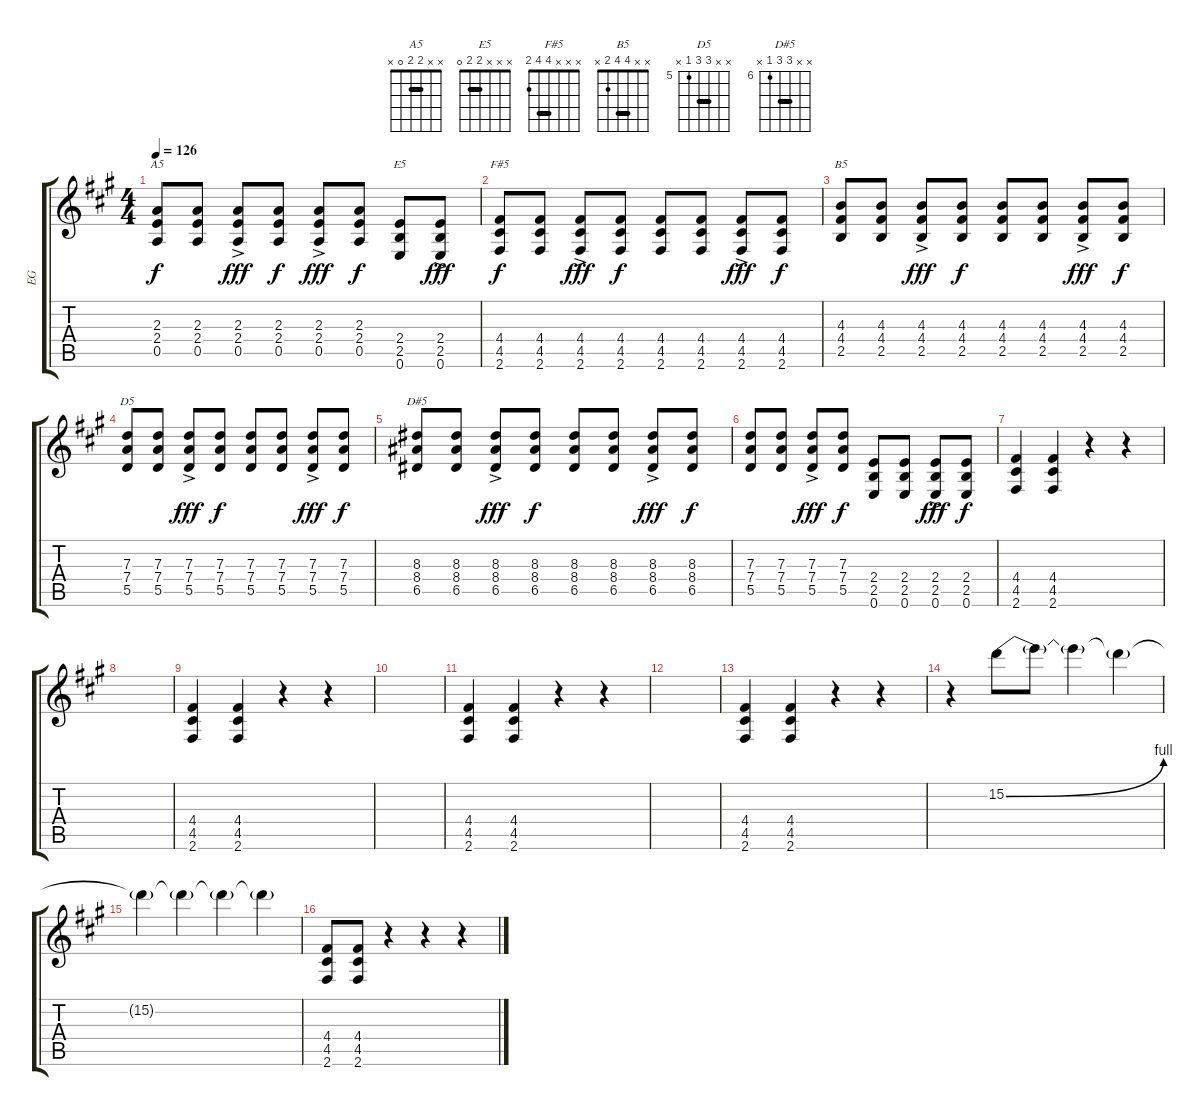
\track ("EG" "EG") {instrument overdrivenguitar}
\staff {score tabs}
\tuning (E4 B3 G3 D3 A2 E2) {hide}
\chord ("A5" x x 2 2 0 x) {barre 2}
\chord ("E5" x x x 2 2 0) {barre 2}
\chord ("F#5" x x x 4 4 2) {barre 4}
\chord ("B5" x x 4 4 2 x) {barre 4}
\chord ("D5" x x 7 7 5 x) {firstfret 5 barre 7}
\chord ("D#5" x x 8 8 6 x) {firstfret 6 barre 8}
\ts (4 4)
\tempo 126
\clef g2
\ks f#minor
(2.3 2.4 0.5).8{ch "A5" dy f} (2.3 2.4 0.5).8 (2.3{ac} 2.4{ac} 0.5{ac}).8{dy fff} (2.3 2.4 0.5).8{dy f} (2.3{ac} 2.4{ac} 0.5{ac}).8{dy fff} (2.3 2.4 0.5).8{dy f} (2.4 2.5 0.6).8{ch "E5"} (2.4{ac} 2.5{ac} 0.6{ac}).8{dy fff} |
(4.4 4.5 2.6).8{ch "F#5" dy f} (4.4 4.5 2.6).8 (4.4{ac} 4.5{ac} 2.6{ac}).8{dy fff} (4.4 4.5 2.6).8{dy f} (4.4 4.5 2.6).8 (4.4 4.5 2.6).8 (4.4{ac} 4.5{ac} 2.6{ac}).8{dy fff} (4.4 4.5 2.6).8{dy f} |
(4.3 4.4 2.5).8{ch "B5"} (4.3 4.4 2.5).8 (4.3 4.4{ac} 2.5{ac}).8{dy fff} (4.3 4.4 2.5).8{dy f} (4.3 4.4 2.5).8 (4.3 4.4 2.5).8 (4.3 4.4{ac} 2.5{ac}).8{dy fff} (4.3 4.4 2.5).8{dy f} |
(7.3 7.4 5.5).8{ch "D5"} (7.3 7.4 5.5).8 (7.3 7.4{ac} 5.5{ac}).8{dy fff} (7.3 7.4 5.5).8{dy f} (7.3 7.4 5.5).8 (7.3 7.4 5.5).8 (7.3 7.4{ac} 5.5{ac}).8{dy fff} (7.3 7.4 5.5).8{dy f} |
(8.3 8.4 6.5).8{ch "D#5"} (8.3 8.4 6.5).8 (8.3{ac} 8.4{ac} 6.5{ac}).8{dy fff} (8.3 8.4 6.5).8{dy f} (8.3 8.4 6.5).8 (8.3 8.4 6.5).8 (8.3{ac} 8.4{ac} 6.5{ac}).8{dy fff} (8.3 8.4 6.5).8{dy f} |
(7.3 7.4 5.5).8 (7.3 7.4 5.5).8 (7.3{ac} 7.4{ac} 5.5{ac}).8{dy fff} (7.3 7.4 5.5).8{dy f} (2.4 2.5 0.6).8 (2.4 2.5 0.6).8 (2.4{ac} 2.5{ac} 0.6{ac}).8{dy fff} (2.4 2.5 0.6).8{dy f} |
(4.4 4.5 2.6).4 (4.4 4.5 2.6).4 r.4 r.4 |
|
(4.4 4.5 2.6).4 (4.4 4.5 2.6).4 r.4 r.4 |
|
(4.4 4.5 2.6).4 (4.4 4.5 2.6).4 r.4 r.4 |
|
(4.4 4.5 2.6).4 (4.4 4.5 2.6).4 r.4 r.4 |
r.4 15.2{be (bend 0 0 60 4)}.8 15.2{t}.8 15.2{t}.4 15.2{t}.4 |
15.2{t}.4{volume 0} 15.2{t}.4 15.2{t}.4 15.2{t}.4 |
(4.4 4.5 2.6).8{volume 11} (4.4 4.5 2.6).8 r.4 r.4 r.4
